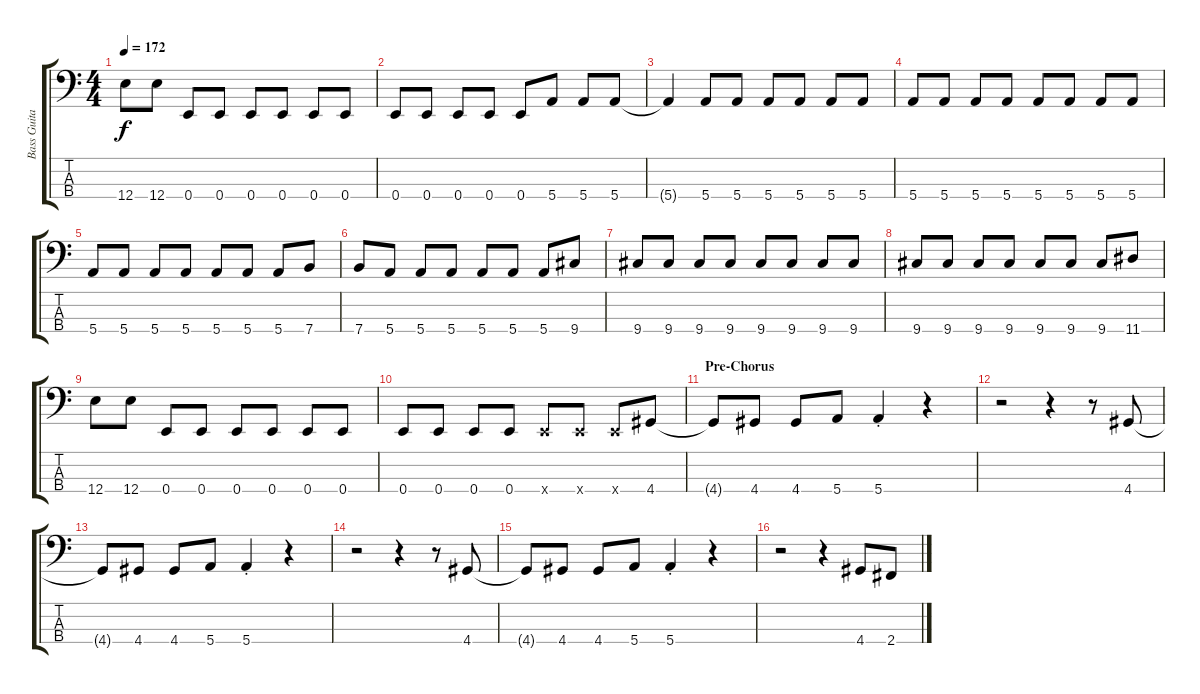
\track ("Bass Guitar" "Bass Guita") {instrument electricbasspick}
\staff {score tabs}
\tuning (G2 D2 A1 E1) {hide}
\ts (4 4)
\tempo 172
\clef f4
\ks c
12.4.8{dy f} 12.4.8 0.4.8 0.4.8 0.4.8 0.4.8 0.4.8 0.4.8 |
0.4.8 0.4.8 0.4.8 0.4.8 0.4.8 5.4.8 5.4.8 5.4.8 |
5.4{t}.4 5.4.8 5.4.8 5.4.8 5.4.8 5.4.8 5.4.8 |
5.4.8 5.4.8 5.4.8 5.4.8 5.4.8 5.4.8 5.4.8 5.4.8 |
5.4.8 5.4.8 5.4.8 5.4.8 5.4.8 5.4.8 5.4.8 7.4.8 |
7.4.8 5.4.8 5.4.8 5.4.8 5.4.8 5.4.8 5.4.8 9.4.8 |
9.4.8 9.4.8 9.4.8 9.4.8 9.4.8 9.4.8 9.4.8 9.4.8 |
9.4.8 9.4.8 9.4.8 9.4.8 9.4.8 9.4.8 9.4.8 11.4.8 |
12.4.8 12.4.8 0.4.8 0.4.8 0.4.8 0.4.8 0.4.8 0.4.8 |
0.4.8 0.4.8 0.4.8 0.4.8 0.4{x}.8 0.4{x}.8 0.4{x}.8 4.4.8 |
\section ("" "Pre-Chorus")
4.4{t}.8 4.4.8 4.4.8 5.4.8 5.4{st}.4 r.4 |
r.2 r.4 r.8 4.4.8 |
4.4{t}.8 4.4.8 4.4.8 5.4.8 5.4{st}.4 r.4 |
r.2 r.4 r.8 4.4.8 |
4.4{t}.8 4.4.8 4.4.8 5.4.8 5.4{st}.4 r.4 |
r.2 r.4 4.4.8 2.4.8
